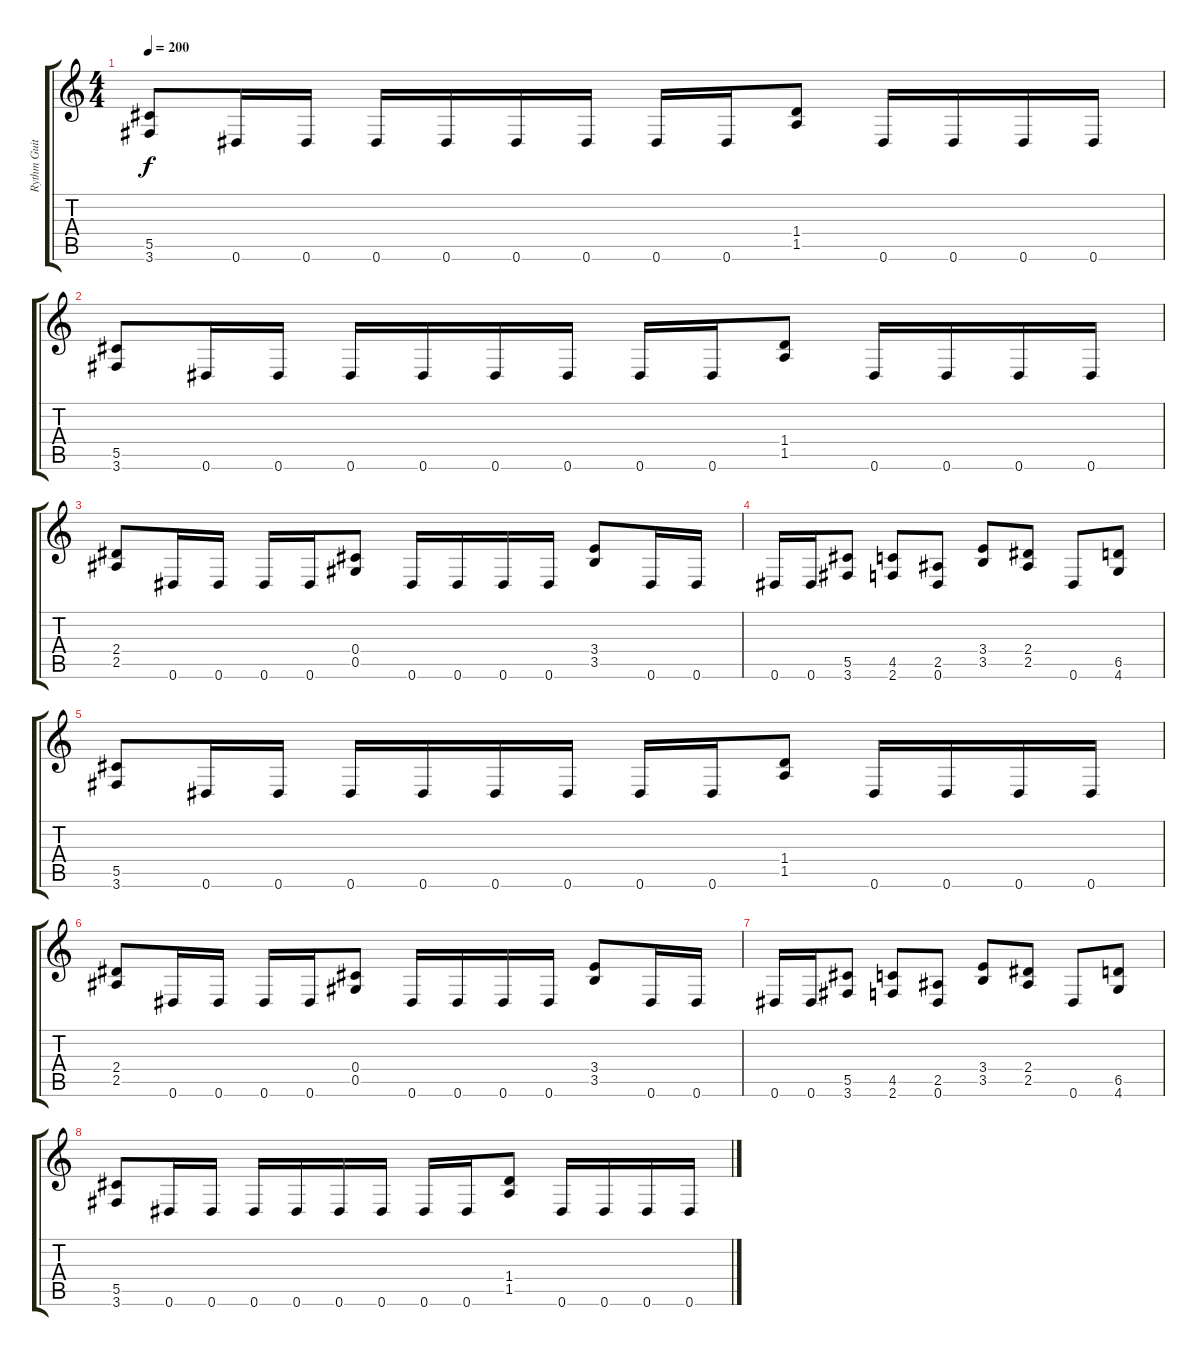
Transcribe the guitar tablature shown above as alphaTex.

\track ("Rythm Guitar" "Rythm Guit") {instrument distortionguitar}
\staff {score tabs}
\tuning (Eb4 Bb3 Gb3 Db3 Ab2 Eb2) {hide}
\ts (4 4)
\tempo 200
\clef g2
\ks c
(5.5 3.6).8{dy f} 0.6.16 0.6.16 0.6.16 0.6.16 0.6.16 0.6.16 0.6.16 0.6.16 (1.4 1.5).8 0.6.16 0.6.16 0.6.16 0.6.16 |
(5.5 3.6).8 0.6.16 0.6.16 0.6.16 0.6.16 0.6.16 0.6.16 0.6.16 0.6.16 (1.4 1.5).8 0.6.16 0.6.16 0.6.16 0.6.16 |
(2.4 2.5).8 0.6.16 0.6.16 0.6.16 0.6.16 (0.4 0.5).8 0.6.16 0.6.16 0.6.16 0.6.16 (3.4 3.5).8 0.6.16 0.6.16 |
0.6.16 0.6.16 (5.5 3.6).8 (4.5 2.6).8 (2.5 0.6).8 (3.4 3.5).8 (2.4 2.5).8 0.6.8 (6.5 4.6).8 |
(5.5 3.6).8 0.6.16 0.6.16 0.6.16 0.6.16 0.6.16 0.6.16 0.6.16 0.6.16 (1.4 1.5).8 0.6.16 0.6.16 0.6.16 0.6.16 |
(2.4 2.5).8 0.6.16 0.6.16 0.6.16 0.6.16 (0.4 0.5).8 0.6.16 0.6.16 0.6.16 0.6.16 (3.4 3.5).8 0.6.16 0.6.16 |
0.6.16 0.6.16 (5.5 3.6).8 (4.5 2.6).8 (2.5 0.6).8 (3.4 3.5).8 (2.4 2.5).8 0.6.8 (6.5 4.6).8 |
(5.5 3.6).8 0.6.16 0.6.16 0.6.16 0.6.16 0.6.16 0.6.16 0.6.16 0.6.16 (1.4 1.5).8 0.6.16 0.6.16 0.6.16 0.6.16
